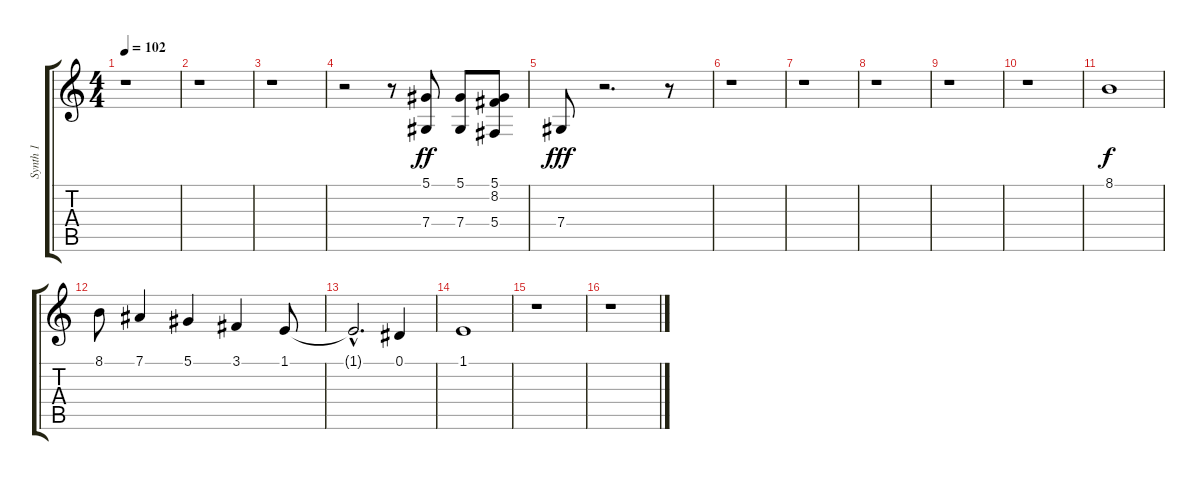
\track ("Synth 1" "Synth 1") {instrument pad3polysynth}
\staff {score tabs}
\tuning (Eb4 Bb3 Gb3 Db3 Ab2 Eb2) {hide}
\ts (4 4)
\tempo 102
\clef g2
\ks c
r.1{dy ff instrument pad3polysynth} |
r.1 |
r.1 |
r.2 r.8 (5.1 7.4).8 (5.1 7.4).8 (5.1 8.2 5.4).8 |
7.4.8{dy fff} r.2{d} r.8 |
r.1 |
r.1 |
r.1 |
r.1 |
r.1 |
8.1.1{dy f} |
8.1.8 7.1.4 5.1.4 3.1.4 1.1.8 |
1.1{hac t}.2{d} 0.1.4 |
1.1.1 |
r.1 |
r.1
